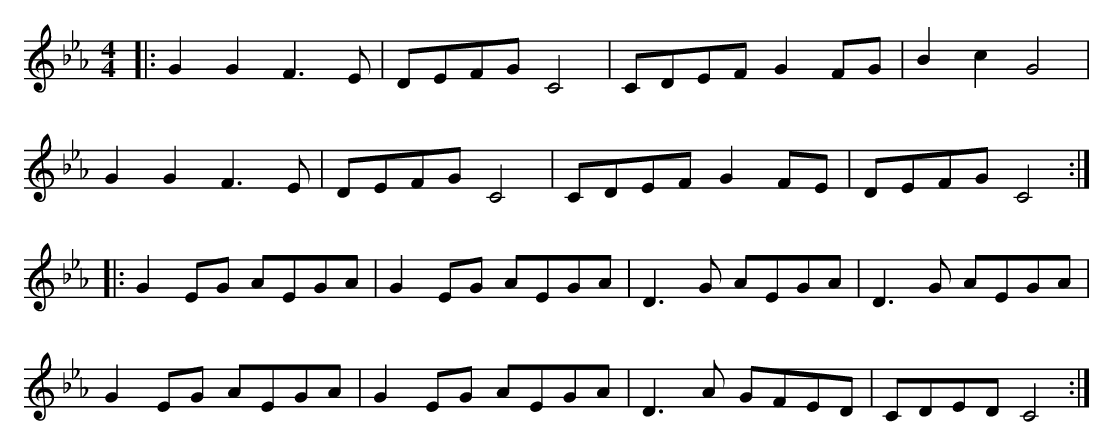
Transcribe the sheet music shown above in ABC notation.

X:1
M:4/4
K:Fdor
|:G2 G2 F3 E|DEFG C4|CDEF G2 FG|B2 c2 G4|
G2 G2 F3 E|DEFG C4|CDEF G2 FE|DEFG C4:|
|:G2 EG AEGA|G2 EG AEGA|D3 G AEGA|D3 G AEGA|
G2 EG AEGA|G2 EG AEGA|D3 A GFED|CDED C4:|
